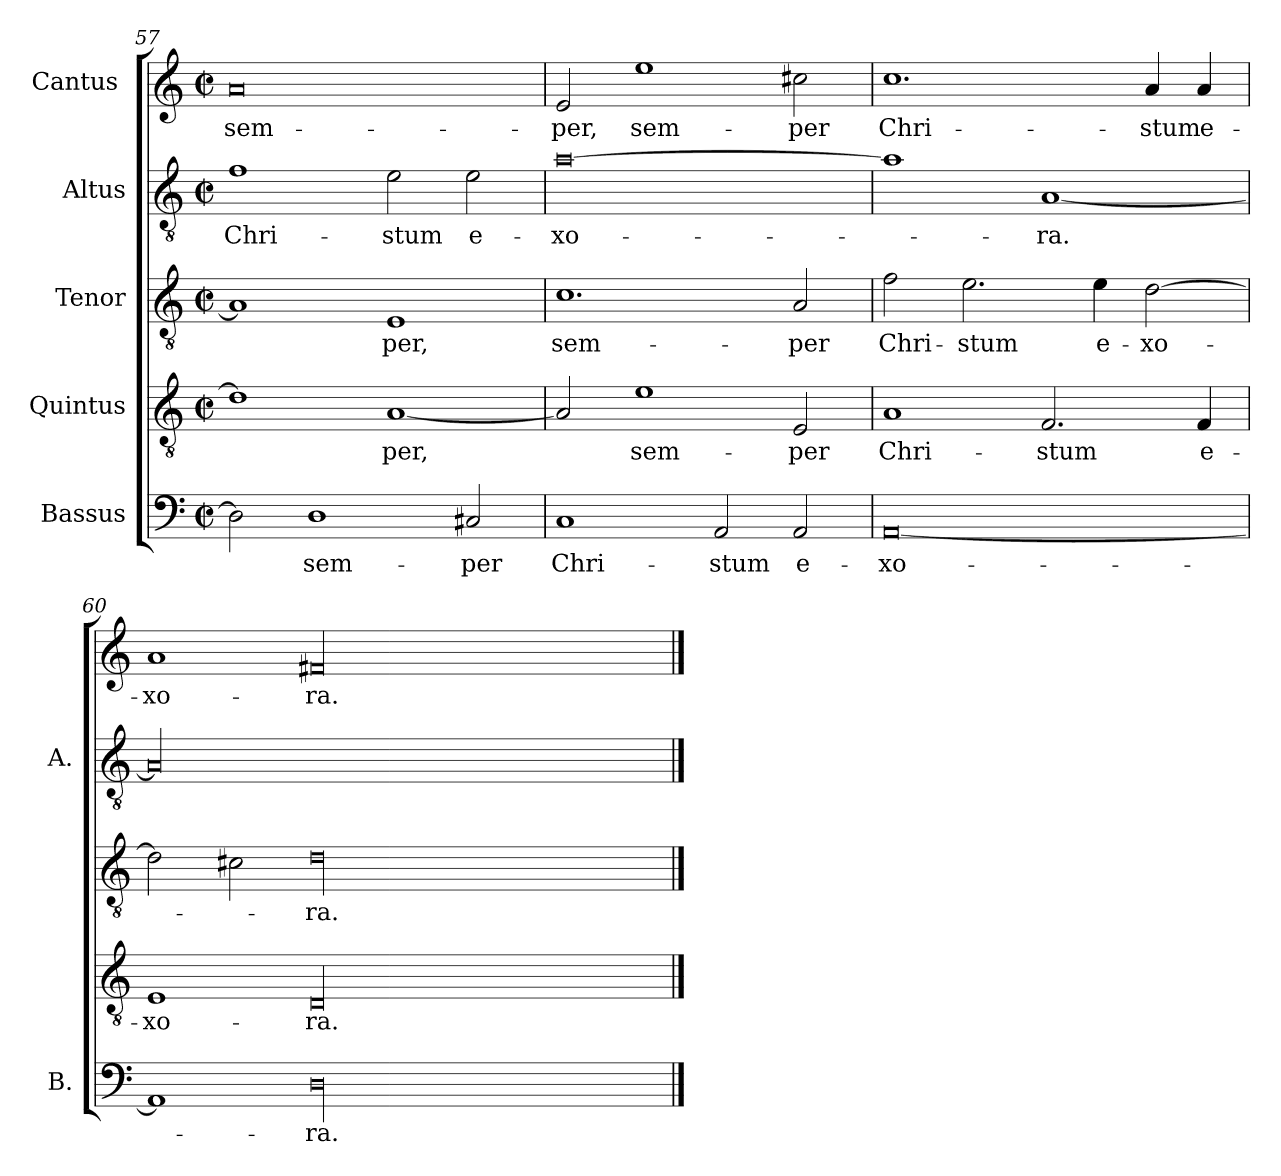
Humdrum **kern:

**kern	**text	**kern	**text	**kern	**text	**kern	**text	**kern	**text
*part5	*part5	*part4	*part4	*part3	*part3	*part2	*part2	*part1	*part1
*staff5	*staff5	*staff4	*staff4	*staff3	*staff3	*staff2	*staff2	*staff1	*staff1
*I"Bassus	*	*I"Quintus	*	*I"Tenor	*	*I"Altus	*	*I"Cantus 	*
*I'B.	*	*	*	*	*	*I'A.	*	*	*
*clefF4	*	*clefGv2	*	*clefGv2	*	*clefGv2	*	*clefG2	*
*	*	*ITrd7c12	*	*ITrd7c12	*	*	*	*	*
*k[]	*	*k[]	*	*k[]	*	*k[]	*	*k[]	*
*C:	*	*C:	*	*C:	*	*C:	*	*C:	*
*M2/2	*	*M2/2	*	*M2/2	*	*M2/2	*	*M2/2	*
*met(c|)	*	*met(c|)	*	*met(c|)	*	*met(c|)	*	*met(c|)	*
=57	=57	=57	=57	=57	=57	=57	=57	=57	=57
2D\]	.	1D\]	.	1AA/]	.	1f\	Chri-	0a/	sem-
1D\	sem-	.	.	.	.	.	.	.	.
.	.	[1AA/	-per,	1EE/	-per,	2e\	-stum	.	.
2C#X/	-per	.	.	.	.	2e\	e-	.	.
=58	=58	=58	=58	=58	=58	=58	=58	=58	=58
1C/	Chri-	2AA/]	.	1.C\	sem-	[0a\	-xo-	2e/	-per,
.	.	1E\	sem-	.	.	.	.	1ee\	sem-
2AA/	-stum	.	.	.	.	.	.	.	.
2AA/	e-	2EE/	-per	2AA/	-per	.	.	2cc#X\	-per
=59	=59	=59	=59	=59	=59	=59	=59	=59	=59
[0AA/	-xo-	1AA/	Chri-	2F\	Chri-	1a\]	.	1.cc\	Chri-
.	.	.	.	2.E\	-stum	.	.	.	.
.	.	2.FF/	-stum	.	.	[1A/	-ra.	.	.
.	.	.	.	4E\	e-	.	.	.	.
.	.	.	.	[2D\	-xo-	.	.	4a/	-stum
.	.	4FF/	e-	.	.	.	.	4a/	e-
=60	=60	=60	=60	=60	=60	=60	=60	=60	=60
1AA/]	.	1EE/	-xo-	2D\]	.	00A/]	.	1a/	-xo-
.	.	.	.	2C#X\	.	.	.	.	.
00D\	-ra.	00DD/	-ra.	00D\	-ra.	.	.	00f#X/	-ra.
.	.	.	.	.	.	1ryy	.	.	.
==	==	==	==	==	==	==	==	==	==
*-	*-	*-	*-	*-	*-	*-	*-	*-	*-
